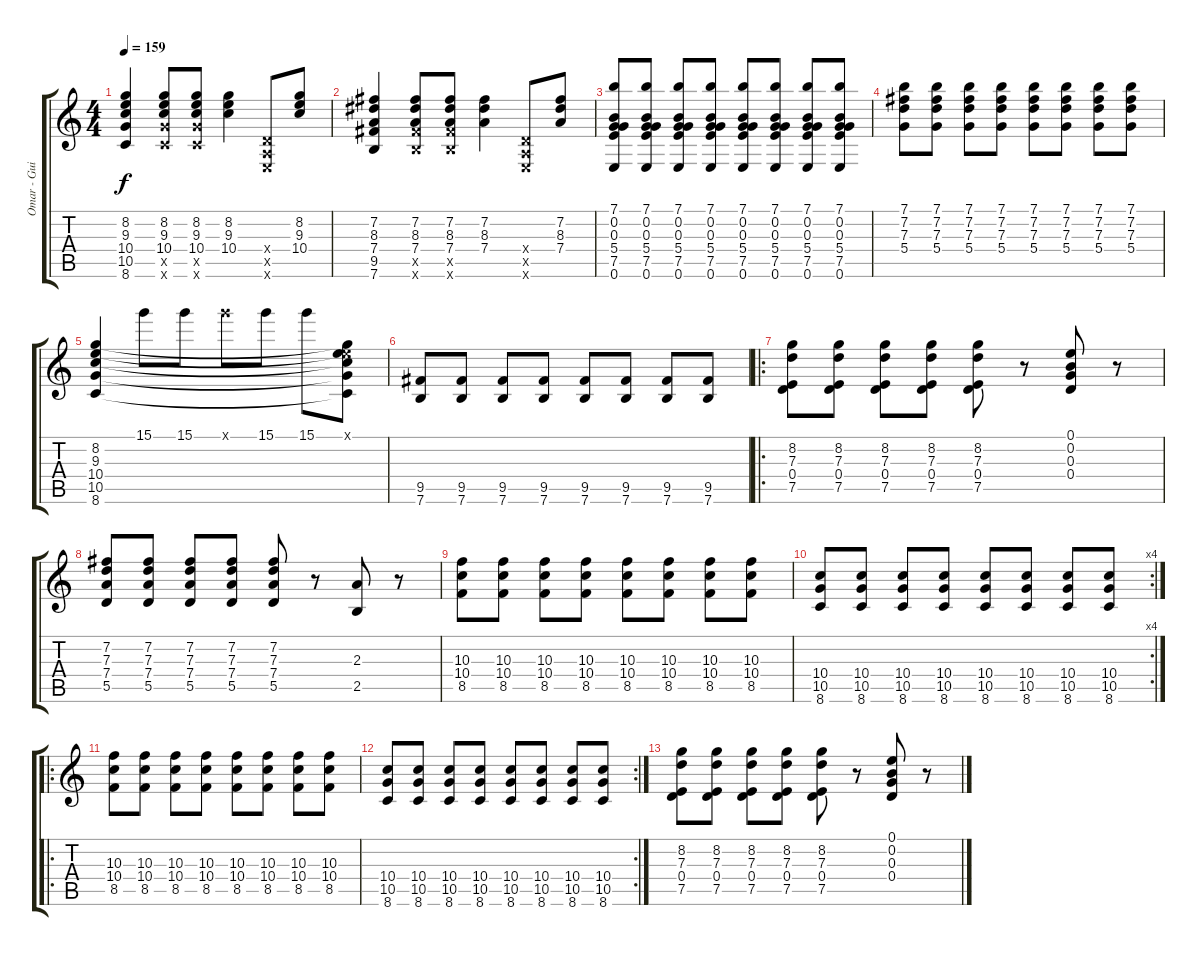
\track ("Omar - Guitar 2" "Omar - Gui") {instrument distortionguitar}
\staff {score tabs}
\tuning (E4 B3 G3 D3 A2 E2) {hide}
\ts (4 4)
\tempo 159
\clef g2
\ks c
(8.2 9.3 10.4 10.5 8.6).4{dy f} (8.2 9.3 10.4 10.5{x} 8.6{x}).8 (8.2 9.3 10.4 10.5{x} 8.6{x}).8 (8.2 9.3 10.4).4 (0.4{x} 0.5{x} 0.6{x}).8 (8.2 9.3 10.4).8 |
(7.2 8.3 7.4 9.5 7.6).4 (7.2 8.3 7.4 9.5{x} 7.6{x}).8 (7.2 8.3 7.4 9.5{x} 7.6{x}).8 (7.2 8.3 7.4).4 (0.4{x} 0.5{x} 0.6{x}).8 (7.2 8.3 7.4).8 |
(7.1 0.2 0.3 5.4 7.5 0.6).8 (7.1 0.2 0.3 5.4 7.5 0.6).8 (7.1 0.2 0.3 5.4 7.5 0.6).8 (7.1 0.2 0.3 5.4 7.5 0.6).8 (7.1 0.2 0.3 5.4 7.5 0.6).8 (7.1 0.2 0.3 5.4 7.5 0.6).8 (7.1 0.2 0.3 5.4 7.5 0.6).8 (7.1 0.2 0.3 5.4 7.5 0.6).8 |
(7.1 7.2 7.3 5.4).8 (7.1 7.2 7.3 5.4).8 (7.1 7.2 7.3 5.4).8 (7.1 7.2 7.3 5.4).8 (7.1 7.2 7.3 5.4).8 (7.1 7.2 7.3 5.4).8 (7.1 7.2 7.3 5.4).8 (7.1 7.2 7.3 5.4).8 |
(8.2 9.3 10.4 10.5 8.6).4 15.1.8 15.1.8 15.1{x}.8 15.1.8 15.1.8 (0.1{x} 8.2{t} 9.3{t} 10.4{t} 10.5{t} 8.6{t}).8 |
(9.5 7.6).8{instrument electricguitarmuted} (9.5 7.6).8 (9.5 7.6).8 (9.5 7.6).8 (9.5 7.6).8 (9.5 7.6).8 (9.5 7.6).8 (9.5 7.6).8 |
\ro
(8.2 7.3 0.4 7.5).8{instrument distortionguitar} (8.2 7.3 0.4 7.5).8 (8.2 7.3 0.4 7.5).8 (8.2 7.3 0.4 7.5).8 (8.2 7.3 0.4 7.5).8 r.8 (0.1 0.2 0.3 0.4).8 r.8 |
(7.2 7.3 7.4 5.5).8 (7.2 7.3 7.4 5.5).8 (7.2 7.3 7.4 5.5).8 (7.2 7.3 7.4 5.5).8 (7.2 7.3 7.4 5.5).8 r.8 (2.3 2.5).8 r.8 |
(10.3 10.4 8.5).8 (10.3 10.4 8.5).8 (10.3 10.4 8.5).8 (10.3 10.4 8.5).8 (10.3 10.4 8.5).8 (10.3 10.4 8.5).8 (10.3 10.4 8.5).8 (10.3 10.4 8.5).8 |
\rc 4
(10.4 10.5 8.6).8 (10.4 10.5 8.6).8 (10.4 10.5 8.6).8 (10.4 10.5 8.6).8 (10.4 10.5 8.6).8 (10.4 10.5 8.6).8 (10.4 10.5 8.6).8 (10.4 10.5 8.6).8 |
\ro
(10.3 10.4 8.5).8 (10.3 10.4 8.5).8 (10.3 10.4 8.5).8 (10.3 10.4 8.5).8 (10.3 10.4 8.5).8 (10.3 10.4 8.5).8 (10.3 10.4 8.5).8 (10.3 10.4 8.5).8 |
\rc 2
(10.4 10.5 8.6).8 (10.4 10.5 8.6).8 (10.4 10.5 8.6).8 (10.4 10.5 8.6).8 (10.4 10.5 8.6).8 (10.4 10.5 8.6).8 (10.4 10.5 8.6).8 (10.4 10.5 8.6).8 |
(8.2 7.3 0.4 7.5).8 (8.2 7.3 0.4 7.5).8 (8.2 7.3 0.4 7.5).8 (8.2 7.3 0.4 7.5).8 (8.2 7.3 0.4 7.5).8 r.8 (0.1 0.2 0.3 0.4).8 r.8
